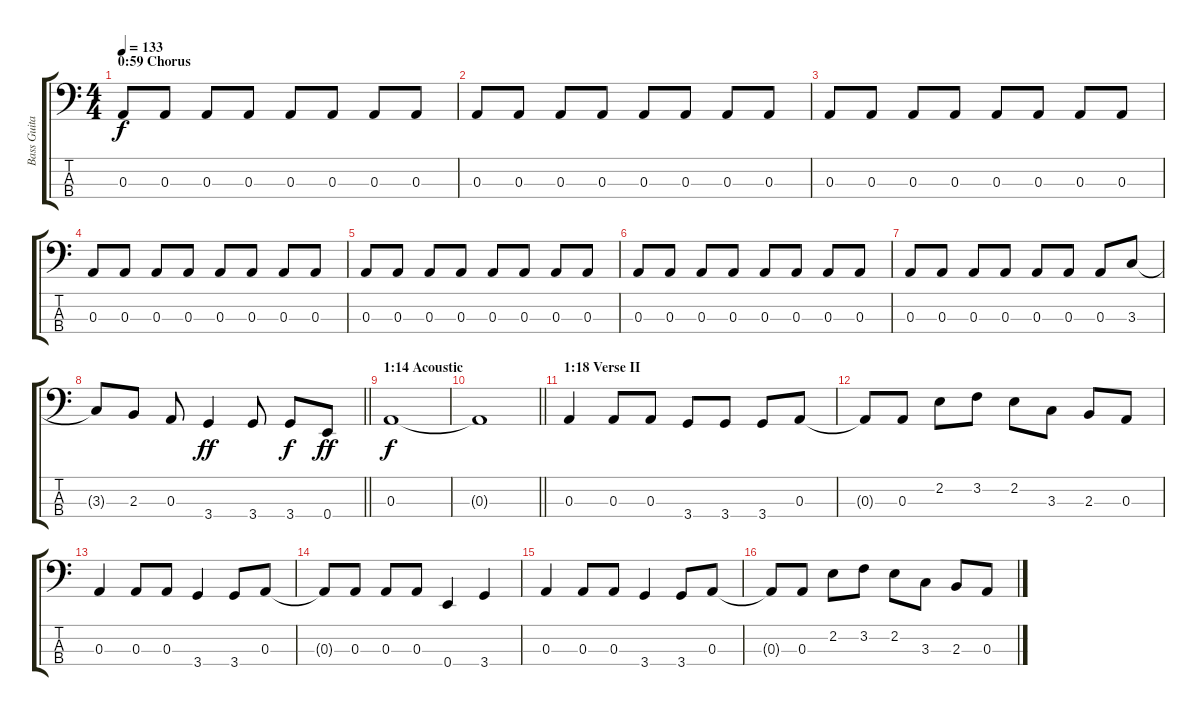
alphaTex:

\track ("Bass Guitar" "Bass Guita") {instrument electricbasspick}
\staff {score tabs}
\tuning (G2 D2 A1 E1) {hide}
\ts (4 4)
\section ("" "0:59 Chorus")
\tempo 133
\clef f4
\ks c
0.3.8{dy f} 0.3.8 0.3.8 0.3.8 0.3.8 0.3.8 0.3.8 0.3.8 |
0.3.8 0.3.8 0.3.8 0.3.8 0.3.8 0.3.8 0.3.8 0.3.8 |
0.3.8 0.3.8 0.3.8 0.3.8 0.3.8 0.3.8 0.3.8 0.3.8 |
0.3.8 0.3.8 0.3.8 0.3.8 0.3.8 0.3.8 0.3.8 0.3.8 |
0.3.8 0.3.8 0.3.8 0.3.8 0.3.8 0.3.8 0.3.8 0.3.8 |
0.3.8 0.3.8 0.3.8 0.3.8 0.3.8 0.3.8 0.3.8 0.3.8 |
0.3.8 0.3.8 0.3.8 0.3.8 0.3.8 0.3.8 0.3.8 3.3.8 |
\barLineRight lightlight
3.3{t}.8 2.3.8 0.3.8 3.4.4{dy ff} 3.4.8 3.4.8{dy f} 0.4.8{dy ff} |
\section ("" "1:14 Acoustic")
0.3.1{dy f} |
\barLineRight lightlight
0.3{t}.1 |
\section ("" "1:18 Verse II")
0.3.4 0.3.8 0.3.8 3.4.8 3.4.8 3.4.8 0.3.8 |
0.3{t}.8 0.3.8 2.2.8 3.2.8 2.2.8 3.3.8 2.3.8 0.3.8 |
0.3.4 0.3.8 0.3.8 3.4.4 3.4.8 0.3.8 |
0.3{t}.8 0.3.8 0.3.8 0.3.8 0.4.4 3.4.4 |
0.3.4 0.3.8 0.3.8 3.4.4 3.4.8 0.3.8 |
0.3{t}.8 0.3.8 2.2.8 3.2.8 2.2.8 3.3.8 2.3.8 0.3.8
